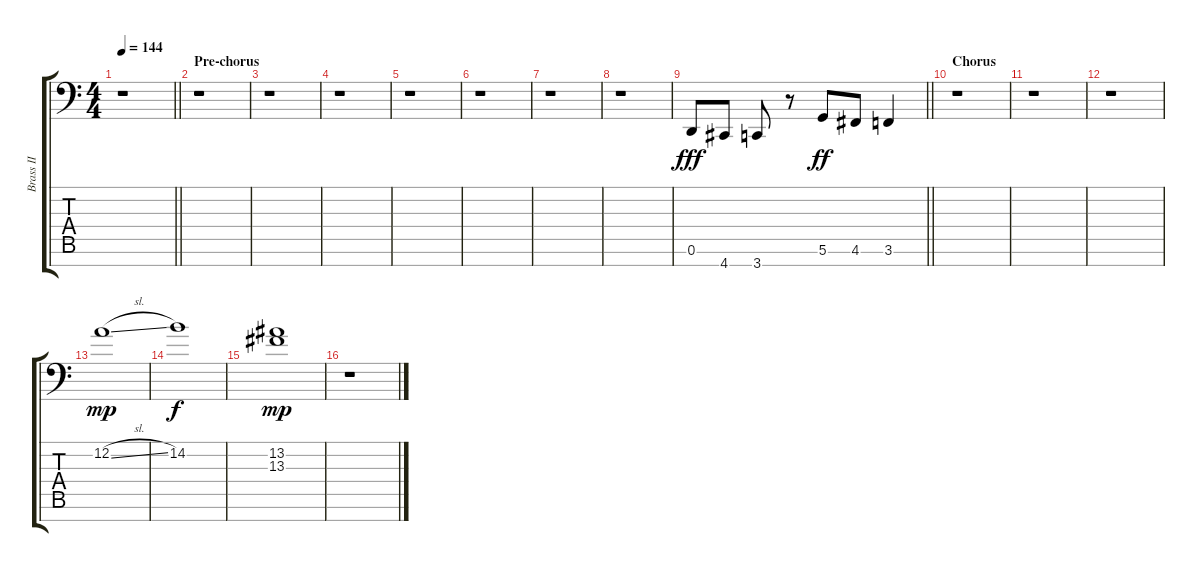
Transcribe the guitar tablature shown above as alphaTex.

\track ("Brass II" "Brass II") {instrument trombone}
\staff {score tabs}
\tuning (D4 A3 F3 C3 G2 D2 A1) {hide}
\ts (4 4)
\tempo 144
\clef f4
\barLineRight lightlight
\ks c
r.1{dy f} |
\section ("" "Pre-chorus")
r.1 |
r.1 |
r.1 |
r.1 |
r.1 |
r.1 |
r.1 |
\barLineRight lightlight
0.6.8{dy fff} 4.7.8 3.7.8 r.8 5.6.8{dy ff} 4.6.8 3.6.4 |
\section ("" "Chorus")
r.1 |
r.1 |
r.1 |
12.2{sl}.1{dy mp instrument frenchhorn} |
14.2.1{dy f} |
(13.2 13.3).1{dy mp} |
r.1
